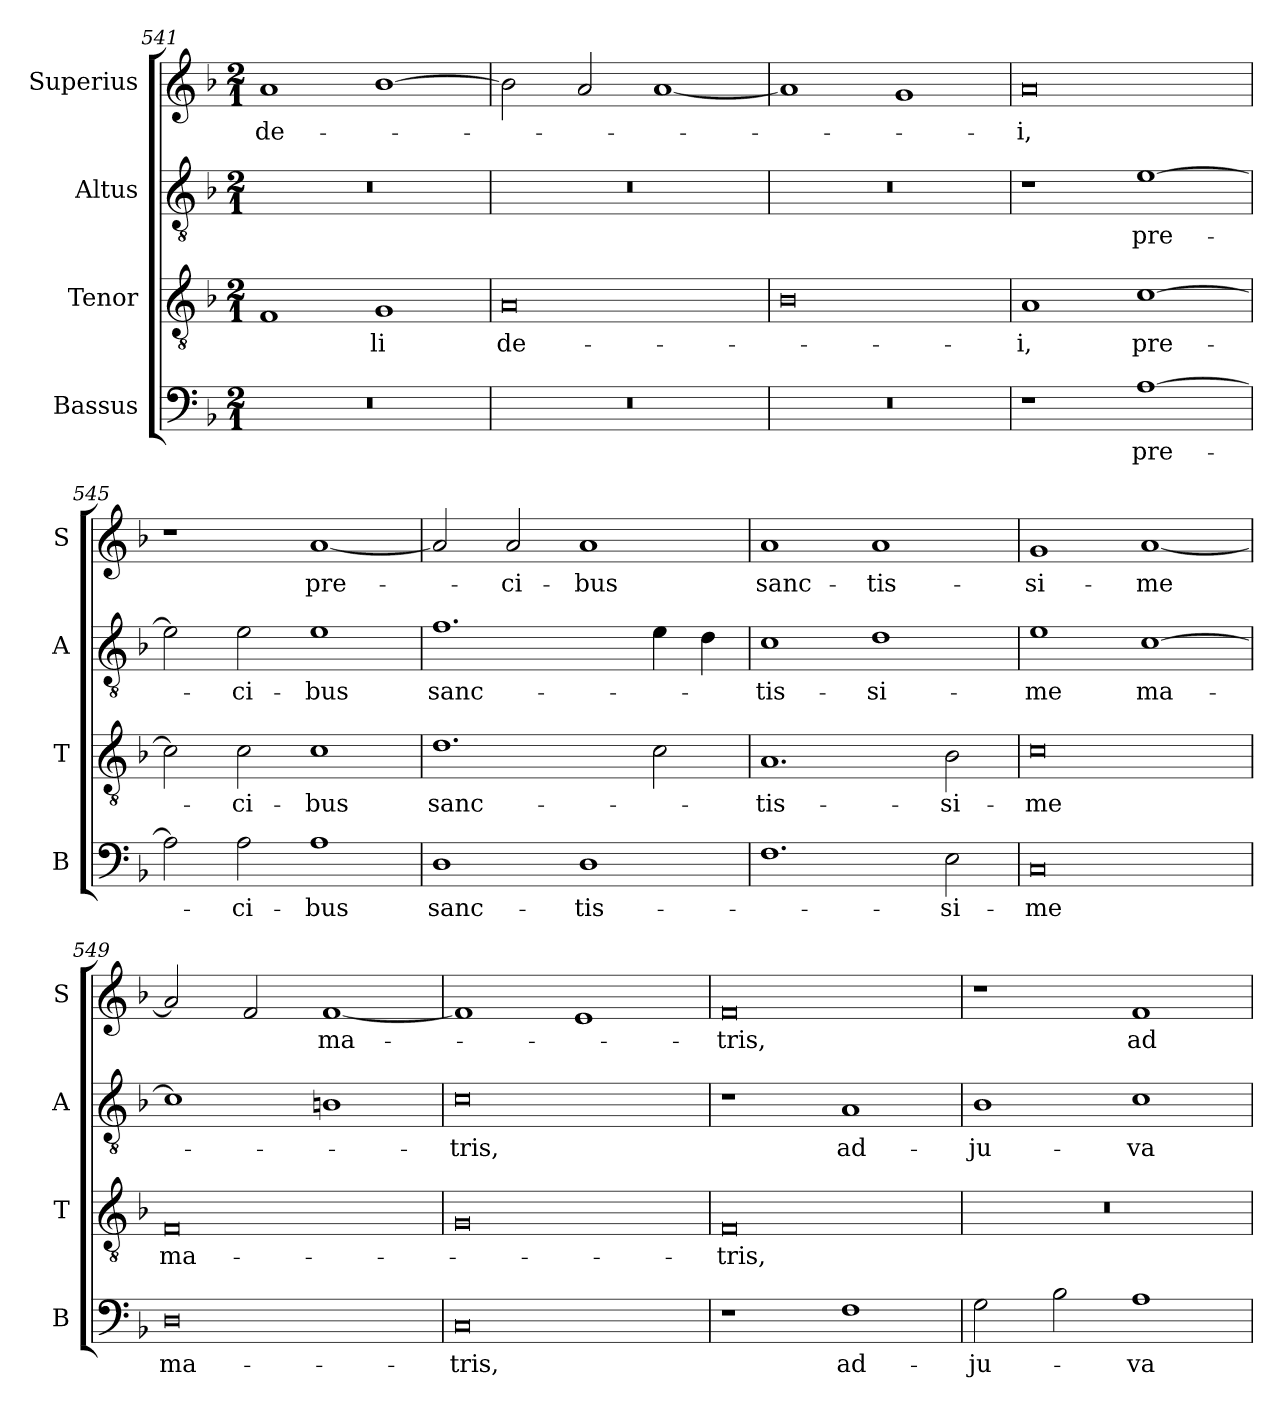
**kern	**text	**kern	**text	**kern	**text	**kern	**text
*part4	*part4	*part3	*part3	*part2	*part2	*part1	*part1
*staff4	*staff4	*staff3	*staff3	*staff2	*staff2	*staff1	*staff1
*I"Bassus	*	*I"Tenor	*	*I"Altus	*	*I"Superius	*
*I'B	*	*I'T	*	*I'A	*	*I'S	*
*clefF4	*	*clefGv2	*	*clefGv2	*	*clefG2	*
*k[b-]	*	*k[b-]	*	*k[b-]	*	*k[b-]	*
*M2/1	*	*M2/1	*	*M2/1	*	*M2/1	*
=541	=541	=541	=541	=541	=541	=541	=541
0r	.	1F	.	0r	.	1a	de-
.	.	1G	-li	.	.	[1b-	.
=542	=542	=542	=542	=542	=542	=542	=542
0r	.	0A	de-	0r	.	2b-\]	.
.	.	.	.	.	.	2a/	.
.	.	.	.	.	.	[1a	.
=543	=543	=543	=543	=543	=543	=543	=543
0r	.	0B-	.	0r	.	1a]	.
.	.	.	.	.	.	1g	.
=544	=544	=544	=544	=544	=544	=544	=544
1r	.	1A	-i,	1r	.	0a	-i,
[1A	pre-	[1c	pre-	[1e	pre-	.	.
=545	=545	=545	=545	=545	=545	=545	=545
2A\]	.	2c\]	.	2e\]	.	1r	.
2A\	-ci-	2c\	-ci-	2e\	-ci-	.	.
1A	-bus	1c	-bus	1e	-bus	[1a	pre-
=546	=546	=546	=546	=546	=546	=546	=546
1D	sanc-	1.d	sanc-	1.f	sanc-	2a/]	.
.	.	.	.	.	.	2a/	-ci-
1D	-tis-	.	.	.	.	1a	-bus
.	.	2c\	.	4e\	.	.	.
.	.	.	.	4d\	.	.	.
=547	=547	=547	=547	=547	=547	=547	=547
1.F	.	1.A	-tis-	1c	-tis-	1a	sanc-
.	.	.	.	1d	-si-	1a	-tis-
2E\	-si-	2B-\	-si-	.	.	.	.
=548	=548	=548	=548	=548	=548	=548	=548
0C	-me	0c	-me	1e	-me	1g	-si-
.	.	.	.	[1c	ma-	[1a	-me
=549	=549	=549	=549	=549	=549	=549	=549
0D	ma-	0F	ma-	1c]	.	2a/]	.
.	.	.	.	.	.	2f/	.
.	.	.	.	1Bn	.	[1f	ma-
=550	=550	=550	=550	=550	=550	=550	=550
0C	-tris,	0G	.	0c	-tris,	1f]	.
.	.	.	.	.	.	1e	.
=551	=551	=551	=551	=551	=551	=551	=551
1r	.	0F	-tris,	1r	.	0f	-tris,
1F	ad-	.	.	1A	ad-	.	.
=552	=552	=552	=552	=552	=552	=552	=552
2G\	-ju-	0r	.	1B-	-ju-	1r	.
2B-\	.	.	.	.	.	.	.
1A	-va	.	.	1c	-va	1f	ad-
=	=	=	=	=	=	=	=
*-	*-	*-	*-	*-	*-	*-	*-
